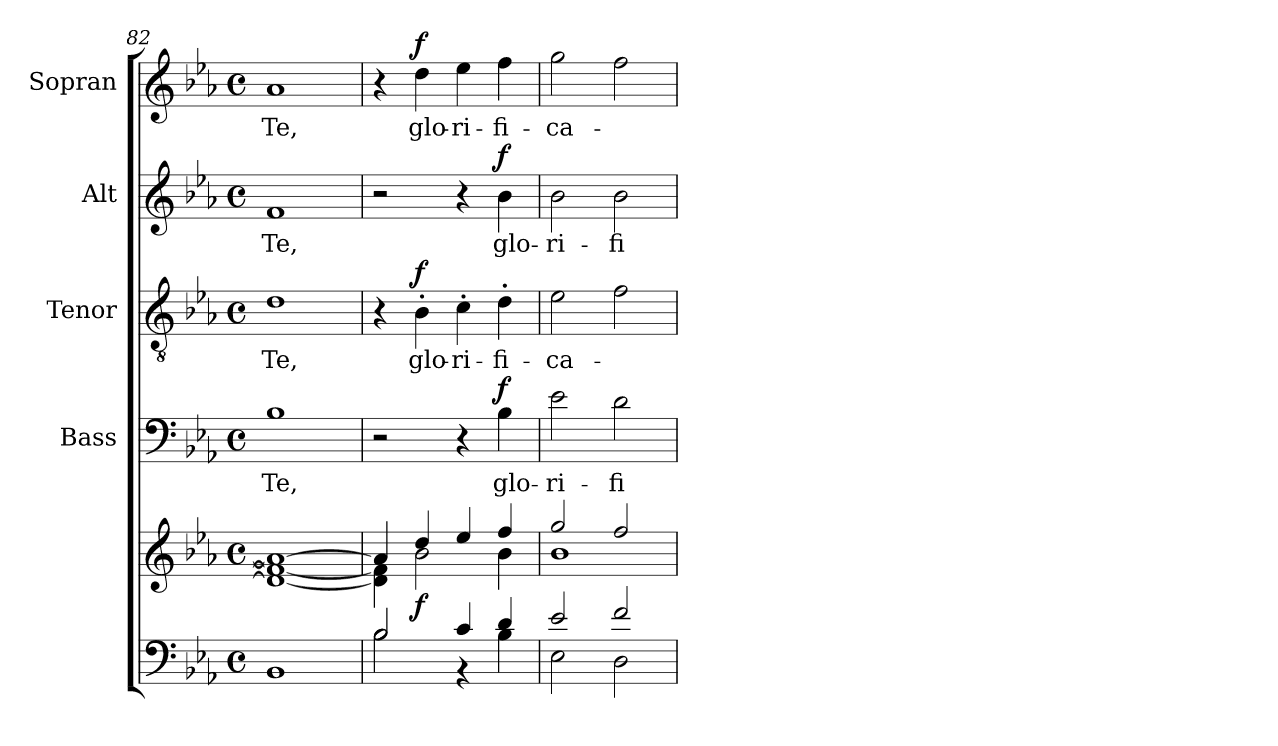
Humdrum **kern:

**kern	**kern	**dynam	**kern	**text	**dynam	**kern	**text	**dynam	**kern	**text	**dynam	**kern	**text	**dynam
*part5	*part5	*part5	*part4	*part4	*part4	*part3	*part3	*part3	*part2	*part2	*part2	*part1	*part1	*part1
*staff6	*staff5	*staff5/6	*staff4	*staff4	*staff4	*staff3	*staff3	*staff3	*staff2	*staff2	*staff2	*staff1	*staff1	*staff1
*	*	*	*I"Bass	*	*	*I"Tenor	*	*	*I"Alt	*	*	*I"Sopran	*	*
*	*	*	*I'B.	*	*	*I'T.	*	*	*I'A.	*	*	*I'S.	*	*
*clefF4	*clefG2	*	*clefF4	*	*	*clefGv2	*	*	*clefG2	*	*	*clefG2	*	*
*k[b-e-a-]	*k[b-e-a-]	*	*k[b-e-a-]	*	*	*k[b-e-a-]	*	*	*k[b-e-a-]	*	*	*k[b-e-a-]	*	*
*E-:	*E-:	*	*E-:	*	*	*E-:	*	*	*E-:	*	*	*E-:	*	*
*M4/4	*M4/4	*	*M4/4	*	*	*M4/4	*	*	*M4/4	*	*	*M4/4	*	*
*met(c)	*met(c)	*	*met(c)	*	*	*met(c)	*	*	*met(c)	*	*	*met(c)	*	*
=82	=82	=82	=82	=82	=82	=82	=82	=82	=82	=82	=82	=82	=82	=82
*	*^	*	*	*	*	*	*	*	*	*	*	*	*	*
!	!	!	!	!	!LO:LY:b	!	!	!LO:LY:b	!	!	!LO:LY:b	!	!	!LO:LY:b	!
1BB-	1a-_	1d_ 1f_	.	1B-	Te,	.	1d	Te,	.	1f	Te,	.	1a-	Te,	.
=83	=83	=83	=83	=83	=83	=83	=83	=83	=83	=83	=83	=83	=83	=83	=83
*^	*	*	*	*	*	*	*	*	*	*	*	*	*	*	*
2B-/	2B-\	4a-/]	4d\] 4f\]	.	2r	.	.	4r	.	.	2r	.	.	4r	.	.
!	!	!	!	!LO:DY:b	!	!	!	!	!LO:LY:b	!LO:DY:a	!	!	!	!	!LO:LY:b	!LO:DY:a
.	.	4dd/	2b-\	f	.	.	.	4B-'>\	glo-	f	.	.	.	4dd\	glo-	f
!	!	!	!	!	!	!	!	!	!LO:LY:b	!	!	!	!	!	!LO:LY:b	!
4c/	4r	4ee-/	.	.	4r	.	.	4c'>\	-ri-	.	4r	.	.	4ee-\	-ri-	.
!	!	!	!	!	!	!LO:LY:b	!LO:DY:a	!	!LO:LY:b	!	!	!LO:LY:b	!LO:DY:a	!	!LO:LY:b	!
4d/	4B-\	4ff/	4b-\	.	4B-\	glo-	f	4d'>\	-fi-	.	4b-\	glo-	f	4ff\	-fi-	.
!!LO:PB:g=z
=84	=84	=84	=84	=84	=84	=84	=84	=84	=84	=84	=84	=84	=84	=84	=84	=84
!	!	!	!	!	!	!LO:LY:b	!	!	!LO:LY:b	!	!	!LO:LY:b	!	!	!LO:LY:b	!
2e-/	2E-\	2gg/	1b-	.	2e-\	-ri-	.	2e-\	-ca-	.	2b-\	-ri-	.	2gg\	-ca-	.
!	!	!	!	!	!	!LO:LY:b	!	!	!	!	!	!LO:LY:b	!	!	!	!
2f/	2D\	2ff/	.	.	2d\	-fi-	.	2f\	.	.	2b-\	-fi-	.	2ff\	.	.
*v	*v	*	*	*	*	*	*	*	*	*	*	*	*	*	*	*
*	*v	*v	*	*	*	*	*	*	*	*	*	*	*	*	*
=	=	=	=	=	=	=	=	=	=	=	=	=	=	=
*-	*-	*-	*-	*-	*-	*-	*-	*-	*-	*-	*-	*-	*-	*-
